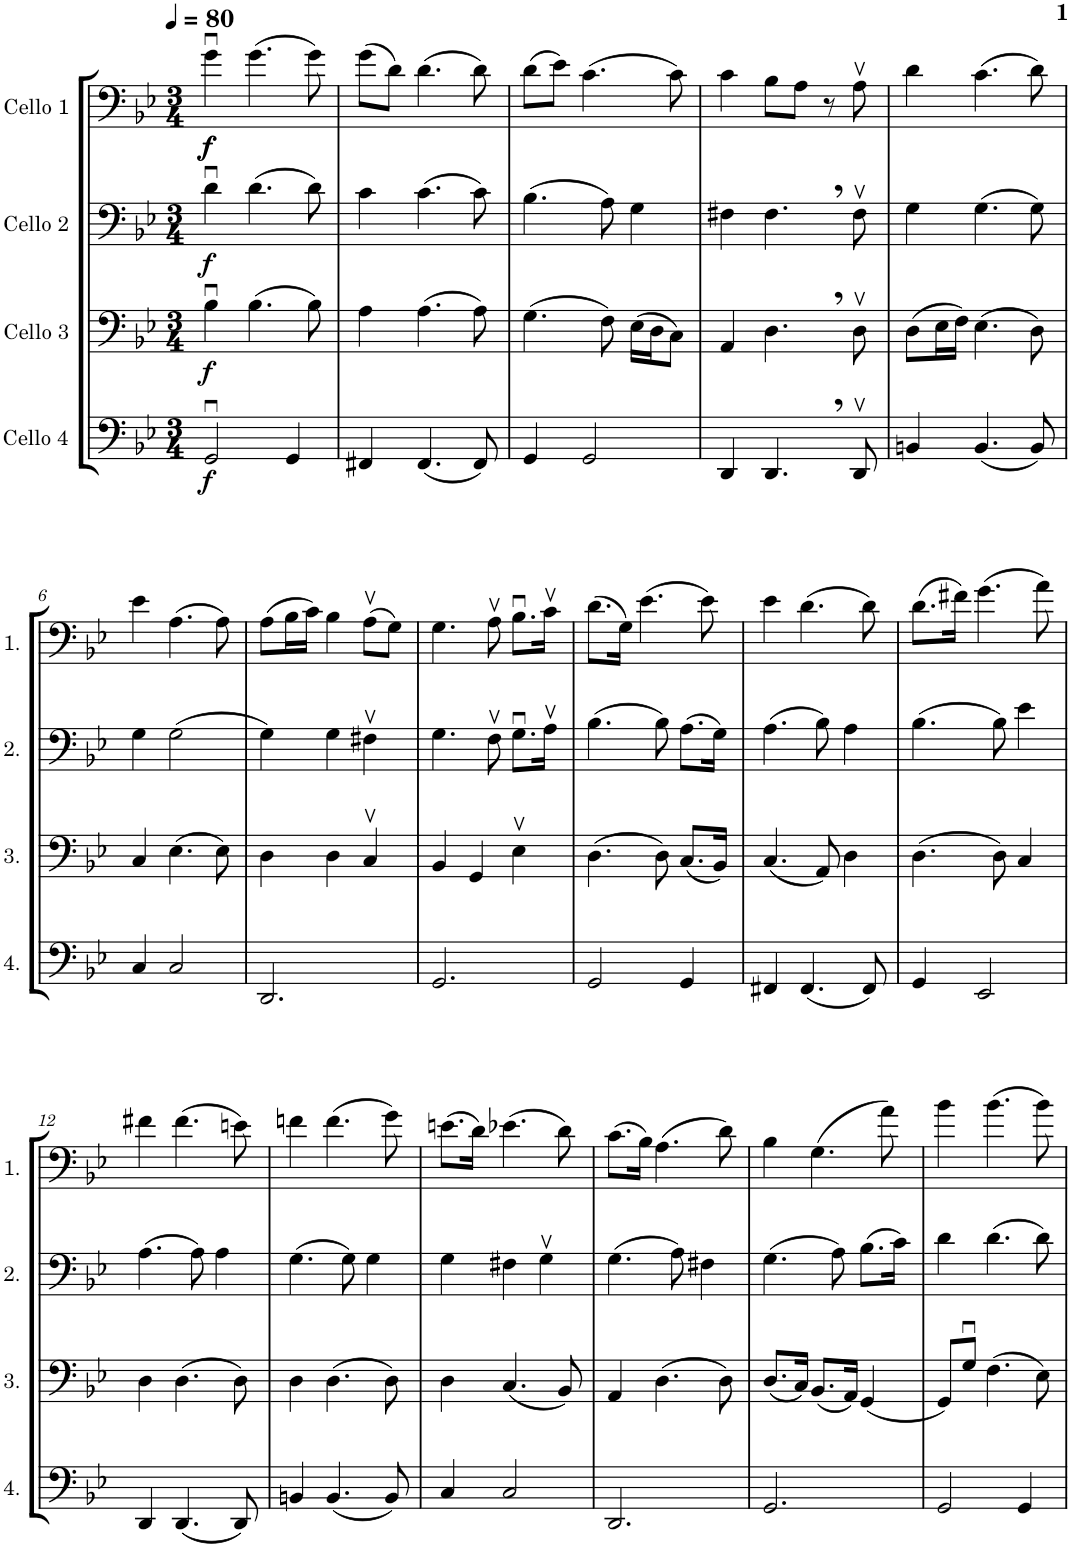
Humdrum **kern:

**kern	**dynam	**kern	**dynam	**kern	**dynam	**kern	**dynam
*part4	*part4	*part3	*part3	*part2	*part2	*part1	*part1
*staff4	*staff4	*staff3	*staff3	*staff2	*staff2	*staff1	*staff1
*I"Cello 4	*	*I"Cello 3	*	*I"Cello 2	*	*I"Cello 1	*
*clefF4	*	*clefF4	*	*clefF4	*	*clefF4	*
*k[b-e-]	*	*k[b-e-]	*	*k[b-e-]	*	*k[b-e-]	*
*M3/4	*	*M3/4	*	*M3/4	*	*M3/4	*
*MM80	*	*MM80	*	*MM80	*	*MM80	*
=1	=1	=1	=1	=1	=1	=1	=1
!	!LO:DY:b	!	!LO:DY:b	!	!LO:DY:b	!	!LO:DY:b
!	!	!	!	!	!	!	!LO:DY:n=1:b
2GGu/	f	4B-u\	f	4du\	f	4gu\	f f
.	.	(4.B-\	.	(4.d\	.	(4.g\	.
4GG/	.	.	.	.	.	.	.
.	.	8B-\)	.	8d\)	.	8g\)	.
=2	=2	=2	=2	=2	=2	=2	=2
4FF#X/	.	4A\	.	4c\	.	(8g\L	.
.	.	.	.	.	.	8d\J)	.
(4.FF#/	.	(4.A\	.	(4.c\	.	(4.d\	.
8FF#/)	.	8A\)	.	8c\)	.	8d\)	.
=3	=3	=3	=3	=3	=3	=3	=3
4GG/	.	(4.G\	.	(4.B-\	.	(8d\L	.
.	.	.	.	.	.	8e-\J)	.
2GG/	.	.	.	.	.	(4.c\	.
.	.	8F\)	.	8A\)	.	.	.
.	.	(16E-\LL	.	4G\	.	.	.
.	.	16D\J	.	.	.	.	.
.	.	8C\J)	.	.	.	8c\)	.
=4	=4	=4	=4	=4	=4	=4	=4
4DD/	.	4AA/	.	4F#X\	.	4c\	.
4.DD,/	.	4.D,\	.	4.F#,\	.	8B-\L	.
.	.	.	.	.	.	8A\J	.
.	.	.	.	.	.	8r	.
8DDv/	.	8Dv\	.	8F#v\	.	8Av\	.
=5	=5	=5	=5	=5	=5	=5	=5
4BBn/	.	(8D\L	.	4G\	.	4d\	.
.	.	16E-\L	.	.	.	.	.
.	.	16F\JJ)	.	.	.	.	.
(4.BB/	.	(4.E-\	.	(4.G\	.	(4.c\	.
8BB/)	.	8D\)	.	8G\)	.	8d\)	.
!!LO:LB:g=z
=6	=6	=6	=6	=6	=6	=6	=6
4C/	.	4C/	.	4G\	.	4e-\	.
2C/	.	(4.E-\	.	(2G\	.	(4.A\	.
.	.	8E-\)	.	.	.	8A\)	.
=7	=7	=7	=7	=7	=7	=7	=7
2.DD/	.	4D\	.	4G\)	.	(8A\L	.
.	.	.	.	.	.	16B-\L	.
.	.	.	.	.	.	16c\JJ)	.
.	.	4D\	.	4G\	.	4B-\	.
.	.	4Cv/	.	4F#Xv\	.	(8Av\L	.
.	.	.	.	.	.	8G\J)	.
=8	=8	=8	=8	=8	=8	=8	=8
2.GG/	.	4BB-/	.	4.G\	.	4.G\	.
.	.	4GG/	.	.	.	.	.
.	.	.	.	8Fv\	.	8Av\	.
.	.	4E-v\	.	8.Gu\L	.	8.B-u\L	.
.	.	.	.	16Av\Jk	.	16cv\Jk	.
=9	=9	=9	=9	=9	=9	=9	=9
2GG/	.	(4.D\	.	(4.B-\	.	(8.d\L	.
.	.	.	.	.	.	16G\Jk)	.
.	.	.	.	.	.	(4.e-\	.
.	.	8D\)	.	8B-\)	.	.	.
4GG/	.	(8.C/L	.	(8.A\L	.	.	.
.	.	.	.	.	.	8e-\)	.
.	.	16BB-/Jk)	.	16G\Jk)	.	.	.
=10	=10	=10	=10	=10	=10	=10	=10
4FF#X/	.	(4.C/	.	(4.A\	.	4e-\	.
(4.FF#/	.	.	.	.	.	(4.d\	.
.	.	8AA/)	.	8B-\)	.	.	.
.	.	4D\	.	4A\	.	.	.
8FF#/)	.	.	.	.	.	8d\)	.
=11	=11	=11	=11	=11	=11	=11	=11
4GG/	.	(4.D\	.	(4.B-\	.	(8.d\L	.
.	.	.	.	.	.	16f#X\Jk)	.
2EE-/	.	.	.	.	.	(4.g\	.
.	.	8D\)	.	8B-\)	.	.	.
.	.	4C/	.	4e-\	.	.	.
.	.	.	.	.	.	8a\)	.
!!LO:LB:g=z
=12	=12	=12	=12	=12	=12	=12	=12
4DD/	.	4D\	.	(4.A\	.	4f#X\	.
(4.DD/	.	(4.D\	.	.	.	(4.f#\	.
.	.	.	.	8A\)	.	.	.
.	.	.	.	4A\	.	.	.
8DD/)	.	8D\)	.	.	.	8en\)	.
=13	=13	=13	=13	=13	=13	=13	=13
4BBn/	.	4D\	.	(4.G\	.	4fn\	.
(4.BB/	.	(4.D\	.	.	.	(4.f\	.
.	.	.	.	8G\)	.	.	.
.	.	.	.	4G\	.	.	.
8BB/)	.	8D\)	.	.	.	8g\)	.
=14	=14	=14	=14	=14	=14	=14	=14
4C/	.	4D\	.	4G\	.	(8.en\L	.
.	.	.	.	.	.	16d\Jk)	.
2C/	.	(4.C/	.	4F#X\	.	(4.e-X\	.
.	.	.	.	4Gv\	.	.	.
.	.	8BB-/)	.	.	.	8d\)	.
=15	=15	=15	=15	=15	=15	=15	=15
2.DD/	.	4AA/	.	(4.G\	.	(8.c\L	.
.	.	.	.	.	.	16B-\Jk)	.
.	.	(4.D\	.	.	.	(4.A\	.
.	.	.	.	8A\)	.	.	.
.	.	.	.	4F#X\	.	.	.
.	.	8D\)	.	.	.	8d\)	.
=16	=16	=16	=16	=16	=16	=16	=16
2.GG/	.	(8.D/L	.	(4.G\	.	4B-\	.
.	.	16C/Jk)	.	.	.	.	.
.	.	(8.BB-/L	.	.	.	(4.G\	.
.	.	.	.	8A\)	.	.	.
.	.	16AA/Jk)	.	.	.	.	.
.	.	(4GG/	.	(8.B-\L	.	.	.
.	.	.	.	.	.	8a\)	.
.	.	.	.	16c\Jk)	.	.	.
=17	=17	=17	=17	=17	=17	=17	=17
2GG/	.	8GG/L)	.	4d\	.	4b-\	.
.	.	8Gu/J	.	.	.	.	.
.	.	(4.F\	.	(4.d\	.	(4.b-\	.
4GG/	.	.	.	.	.	.	.
.	.	8E-\)	.	8d\)	.	8b-\)	.
=	=	=	=	=	=	=	=
*-	*-	*-	*-	*-	*-	*-	*-
